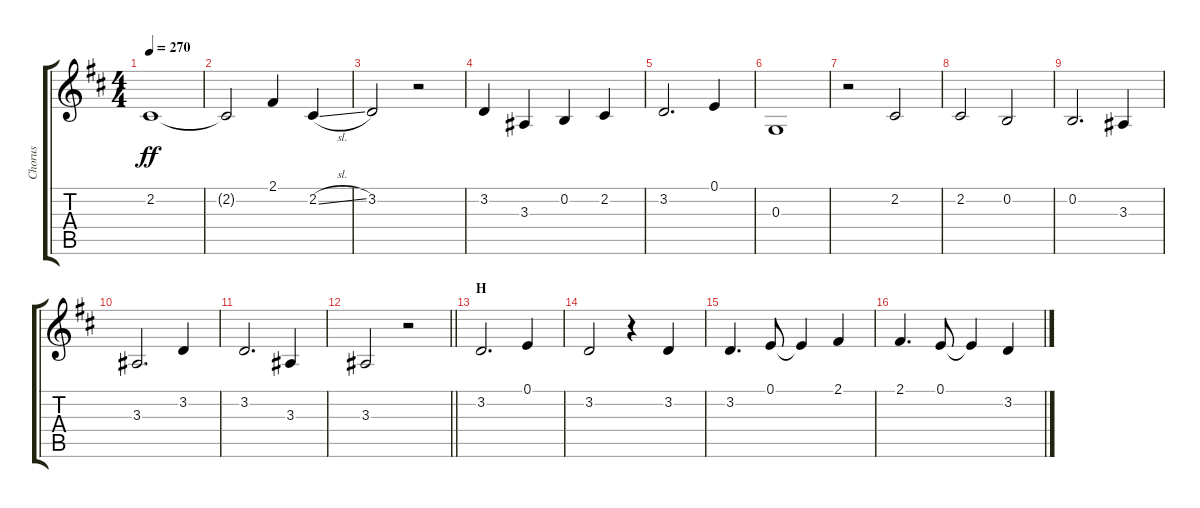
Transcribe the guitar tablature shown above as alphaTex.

\track ("Chorus" "Chorus") {instrument voiceoohs}
\staff {score tabs}
\tuning (E4 B3 G3 D3 A2 E2) {hide}
\ts (4 4)
\tempo 270
\clef g2
\ks d
2.2.1{dy ff} |
2.2{t}.2 2.1.4 2.2{sl}.4 |
3.2.2 r.2 |
3.2.4 3.3.4 0.2.4 2.2.4 |
3.2.2{d} 0.1.4 |
0.3.1 |
r.2 2.2.2 |
2.2.2 0.2.2 |
0.2.2{d} 3.3.4 |
3.3.2{d} 3.2.4 |
3.2.2{d} 3.3.4 |
\barLineRight lightlight
3.3.2 r.2 |
\section ("" "H")
3.2.2{d} 0.1.4 |
3.2.2 r.4 3.2.4 |
3.2.4{d} 0.1.8 0.1{t}.4 2.1.4 |
2.1.4{d} 0.1.8 0.1{t}.4 3.2.4
